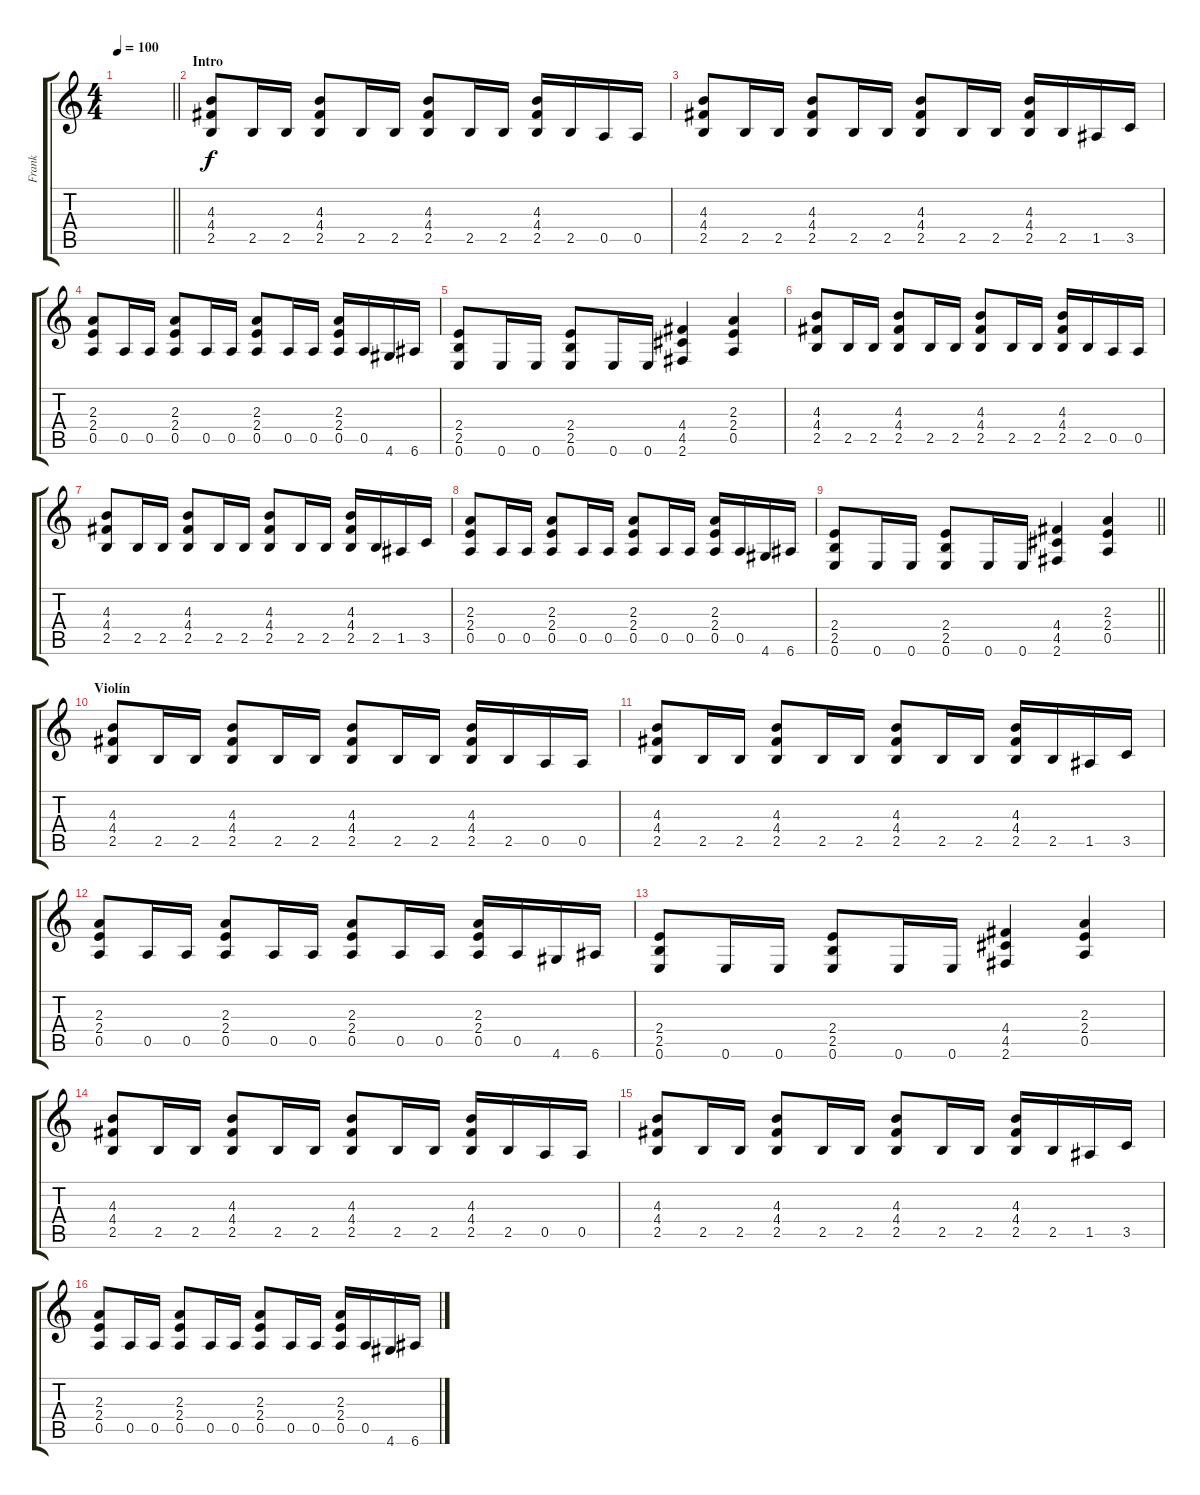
\track ("Frank" "Frank") {instrument distortionguitar}
\staff {score tabs}
\tuning (E4 B3 G3 D3 A2 E2) {hide}
\ts (4 4)
\tempo 100
\clef g2
\barLineRight lightlight
\ks c
|
\section ("" "Intro")
(4.3 4.4 2.5).8 2.5.16 2.5.16 (4.3 4.4 2.5).8 2.5.16 2.5.16 (4.3 4.4 2.5).8 2.5.16 2.5.16 (4.3 4.4 2.5).16 2.5.16 0.5.16 0.5.16 |
(4.3 4.4 2.5).8 2.5.16 2.5.16 (4.3 4.4 2.5).8 2.5.16 2.5.16 (4.3 4.4 2.5).8 2.5.16 2.5.16 (4.3 4.4 2.5).16 2.5.16 1.5.16 3.5.16 |
(2.3 2.4 0.5).8 0.5.16 0.5.16 (2.3 2.4 0.5).8 0.5.16 0.5.16 (2.3 2.4 0.5).8 0.5.16 0.5.16 (2.3 2.4 0.5).16 0.5.16 4.6.16 6.6.16 |
(2.4 2.5 0.6).8 0.6.16 0.6.16 (2.4 2.5 0.6).8 0.6.16 0.6.16 (4.4 4.5 2.6).4 (2.3 2.4 0.5).4 |
(4.3 4.4 2.5).8 2.5.16 2.5.16 (4.3 4.4 2.5).8 2.5.16 2.5.16 (4.3 4.4 2.5).8 2.5.16 2.5.16 (4.3 4.4 2.5).16 2.5.16 0.5.16 0.5.16 |
(4.3 4.4 2.5).8 2.5.16 2.5.16 (4.3 4.4 2.5).8 2.5.16 2.5.16 (4.3 4.4 2.5).8 2.5.16 2.5.16 (4.3 4.4 2.5).16 2.5.16 1.5.16 3.5.16 |
(2.3 2.4 0.5).8 0.5.16 0.5.16 (2.3 2.4 0.5).8 0.5.16 0.5.16 (2.3 2.4 0.5).8 0.5.16 0.5.16 (2.3 2.4 0.5).16 0.5.16 4.6.16 6.6.16 |
\barLineRight lightlight
(2.4 2.5 0.6).8 0.6.16 0.6.16 (2.4 2.5 0.6).8 0.6.16 0.6.16 (4.4 4.5 2.6).4 (2.3 2.4 0.5).4 |
\section ("" "Violín")
(4.3 4.4 2.5).8 2.5.16 2.5.16 (4.3 4.4 2.5).8 2.5.16 2.5.16 (4.3 4.4 2.5).8 2.5.16 2.5.16 (4.3 4.4 2.5).16 2.5.16 0.5.16 0.5.16 |
(4.3 4.4 2.5).8 2.5.16 2.5.16 (4.3 4.4 2.5).8 2.5.16 2.5.16 (4.3 4.4 2.5).8 2.5.16 2.5.16 (4.3 4.4 2.5).16 2.5.16 1.5.16 3.5.16 |
(2.3 2.4 0.5).8 0.5.16 0.5.16 (2.3 2.4 0.5).8 0.5.16 0.5.16 (2.3 2.4 0.5).8 0.5.16 0.5.16 (2.3 2.4 0.5).16 0.5.16 4.6.16 6.6.16 |
(2.4 2.5 0.6).8 0.6.16 0.6.16 (2.4 2.5 0.6).8 0.6.16 0.6.16 (4.4 4.5 2.6).4 (2.3 2.4 0.5).4 |
(4.3 4.4 2.5).8 2.5.16 2.5.16 (4.3 4.4 2.5).8 2.5.16 2.5.16 (4.3 4.4 2.5).8 2.5.16 2.5.16 (4.3 4.4 2.5).16 2.5.16 0.5.16 0.5.16 |
(4.3 4.4 2.5).8 2.5.16 2.5.16 (4.3 4.4 2.5).8 2.5.16 2.5.16 (4.3 4.4 2.5).8 2.5.16 2.5.16 (4.3 4.4 2.5).16 2.5.16 1.5.16 3.5.16 |
(2.3 2.4 0.5).8 0.5.16 0.5.16 (2.3 2.4 0.5).8 0.5.16 0.5.16 (2.3 2.4 0.5).8 0.5.16 0.5.16 (2.3 2.4 0.5).16 0.5.16 4.6.16 6.6.16
